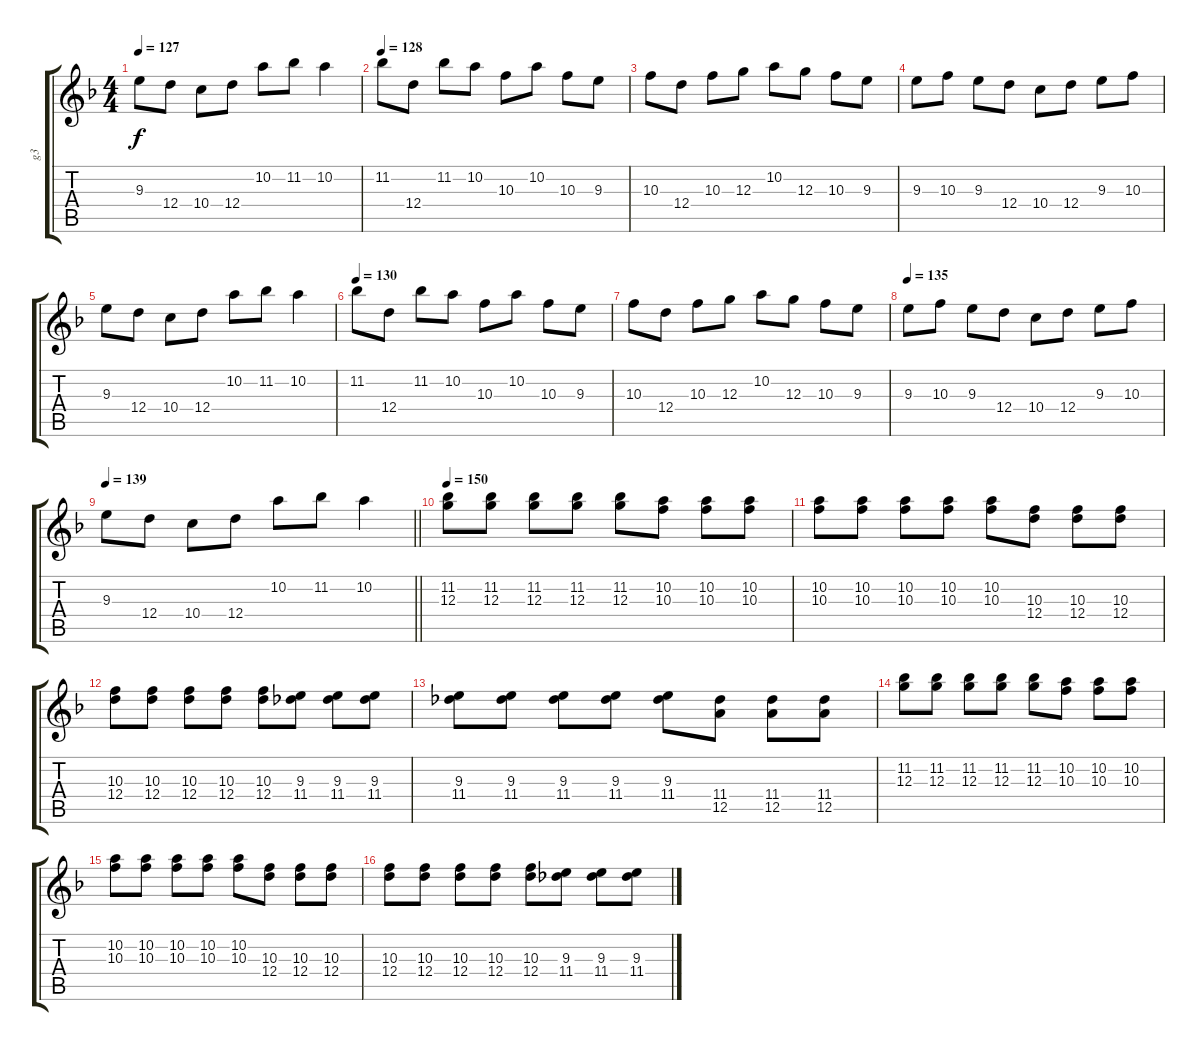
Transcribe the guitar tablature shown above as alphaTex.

\track ("g3" "g3") {instrument distortionguitar}
\staff {score tabs}
\tuning (E4 B3 G3 D3 A2 D2) {hide}
\ts (4 4)
\tempo 127
\clef g2
\ks f
9.3.8{dy f} 12.4.8 10.4.8 12.4.8 10.2.8 11.2.8 10.2.4 |
\tempo 128
11.2.8 12.4.8 11.2.8 10.2.8 10.3.8 10.2.8 10.3.8 9.3.8 |
10.3.8 12.4.8 10.3.8 12.3.8 10.2.8 12.3.8 10.3.8 9.3.8 |
9.3.8 10.3.8 9.3.8 12.4.8 10.4.8 12.4.8 9.3.8 10.3.8 |
9.3.8 12.4.8 10.4.8 12.4.8 10.2.8 11.2.8 10.2.4 |
\tempo 130
11.2.8 12.4.8 11.2.8 10.2.8 10.3.8 10.2.8 10.3.8 9.3.8 |
10.3.8 12.4.8 10.3.8 12.3.8 10.2.8 12.3.8 10.3.8 9.3.8 |
\tempo 135
9.3.8 10.3.8 9.3.8 12.4.8 10.4.8 12.4.8 9.3.8 10.3.8 |
\tempo 139
\barLineRight lightlight
9.3.8 12.4.8 10.4.8 12.4.8 10.2.8 11.2.8 10.2.4 |
\section ("" "")
\tempo 150
(11.2 12.3).8 (11.2 12.3).8 (11.2 12.3).8 (11.2 12.3).8 (11.2 12.3).8 (10.2 10.3).8 (10.2 10.3).8 (10.2 10.3).8 |
(10.2 10.3).8 (10.2 10.3).8 (10.2 10.3).8 (10.2 10.3).8 (10.2 10.3).8 (10.3 12.4).8 (10.3 12.4).8 (10.3 12.4).8 |
(10.3 12.4).8 (10.3 12.4).8 (10.3 12.4).8 (10.3 12.4).8 (10.3 12.4).8 (9.3 11.4).8 (9.3 11.4).8 (9.3 11.4).8 |
(9.3 11.4).8 (9.3 11.4).8 (9.3 11.4).8 (9.3 11.4).8 (9.3 11.4).8 (11.4 12.5).8 (11.4 12.5).8 (11.4 12.5).8 |
(11.2 12.3).8 (11.2 12.3).8 (11.2 12.3).8 (11.2 12.3).8 (11.2 12.3).8 (10.2 10.3).8 (10.2 10.3).8 (10.2 10.3).8 |
(10.2 10.3).8 (10.2 10.3).8 (10.2 10.3).8 (10.2 10.3).8 (10.2 10.3).8 (10.3 12.4).8 (10.3 12.4).8 (10.3 12.4).8 |
(10.3 12.4).8 (10.3 12.4).8 (10.3 12.4).8 (10.3 12.4).8 (10.3 12.4).8 (9.3 11.4).8 (9.3 11.4).8 (9.3 11.4).8
